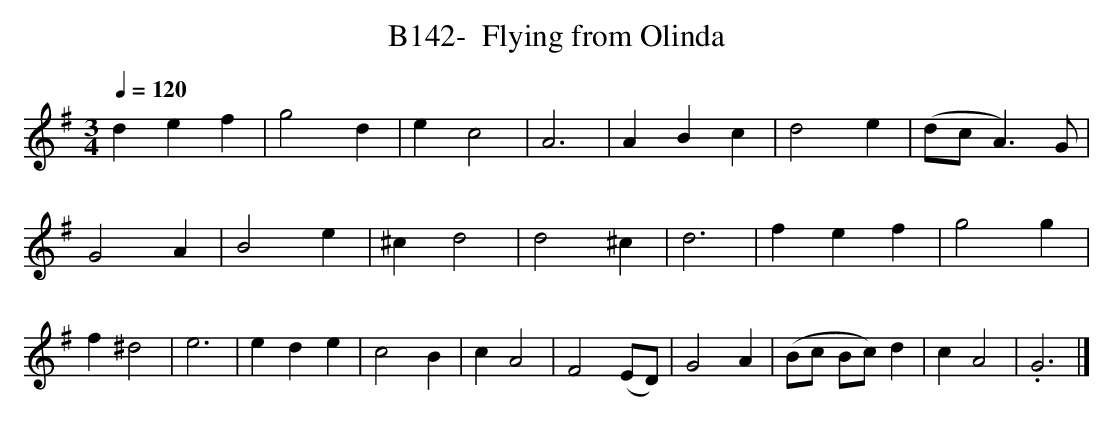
X:1
T:B142-  Flying from Olinda
Q:1/4=120
L:1/4
M:3/4
K:G
def|g2d|ec2|A3|ABc|d2e|(d/2c/2 A3/2)G/2|G2A|\
B2e|^cd2|d2^c|d3|fef|g2g|f^d2|e3|\
ede|c2B|cA2|F2(E/2D/2)|G2A|(B/2c/2 B/2c/2)d|cA2|.G3|]
